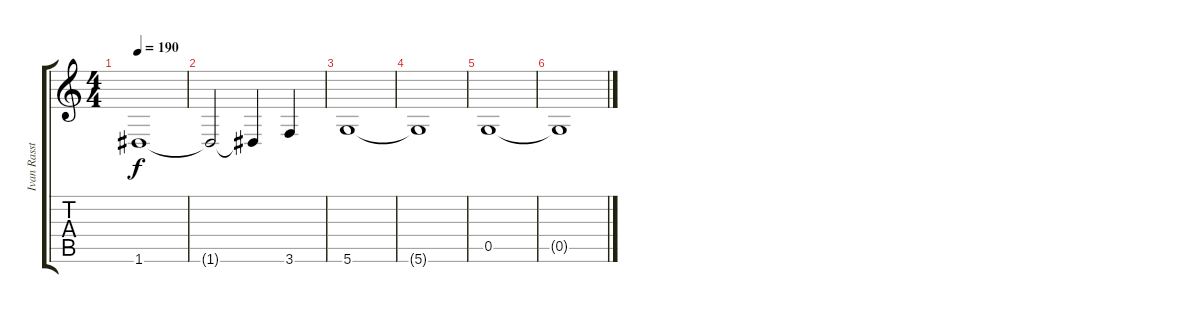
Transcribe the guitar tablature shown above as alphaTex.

\track ("Ivan Rasstrigin" "Ivan Rasst") {instrument electricbassfinger}
\staff {score tabs}
\tuning (D4 A3 F3 C3 G2 D2) {hide}
\ts (4 4)
\tempo 190
\clef g2
\ks c
1.6.1{dy f} |
1.6{t}.2 1.6{t}.4 3.6.4 |
5.6.1 |
5.6{t}.1 |
0.5.1 |
0.5{t}.1
